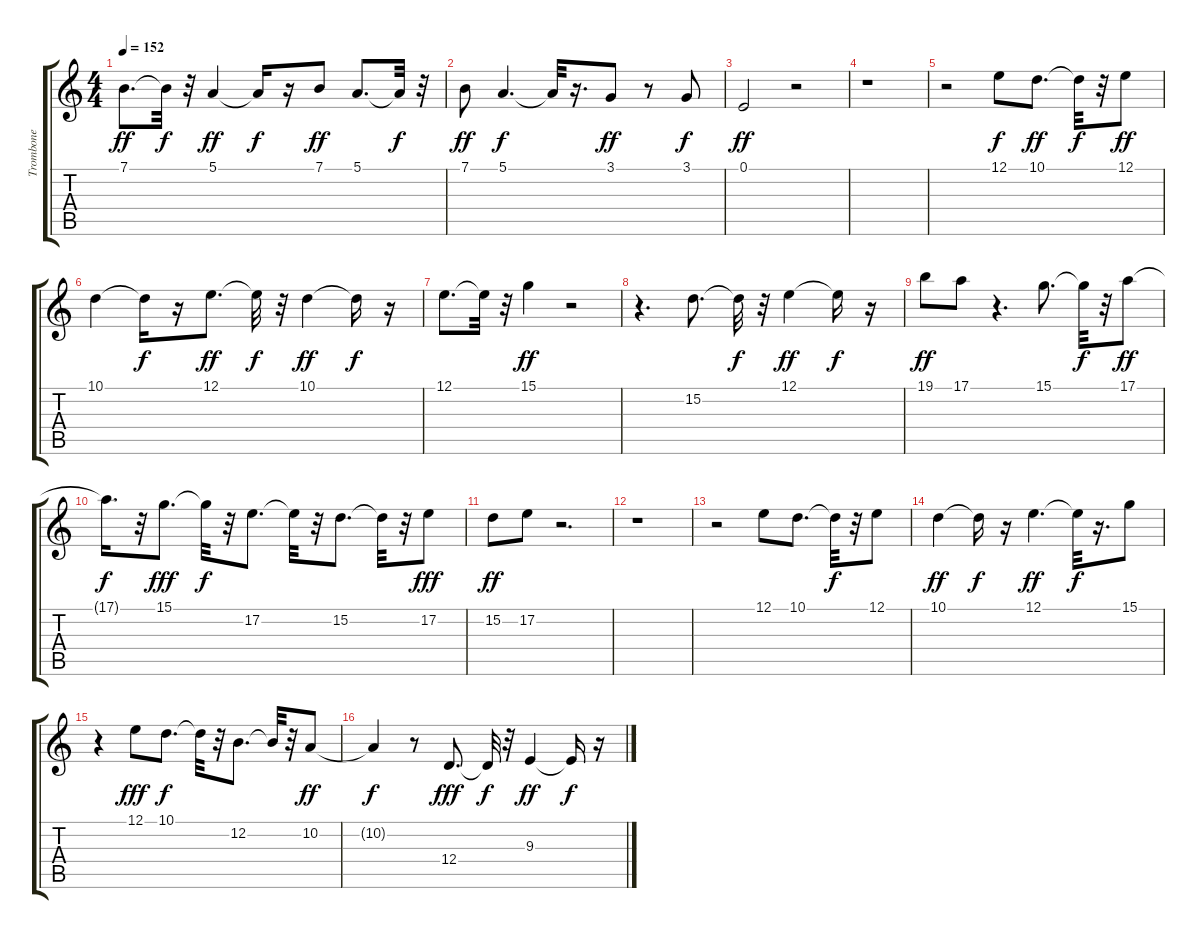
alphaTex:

\track ("Trombone" "Trombone") {instrument trombone}
\staff {score tabs}
\tuning (E4 B3 G3 D3 A2 E2) {hide}
\ts (4 4)
\tempo 152
\clef g2
\ks c
7.1.8{d dy ff} 7.1{t}.32{dy f} r.32 5.1.4{dy ff} 5.1{t}.16{dy f} r.16 7.1.8{dy ff} 5.1.8{d} 5.1{t}.32{dy f} r.32 |
7.1.8{dy ff} 5.1.4{d dy f} 5.1{t}.32 r.16{d} 3.1.8{dy ff} r.8 3.1.8{dy f} |
0.1.2{dy ff} r.2 |
r.1 |
r.2 12.1.8{dy f} 10.1.8{d dy ff} 10.1{t}.32{dy f} r.32 12.1.8{dy ff} |
10.1.4 10.1{t}.16{dy f} r.16 12.1.8{d dy ff} 12.1{t}.32{dy f} r.32 10.1.4{dy ff} 10.1{t}.16{dy f} r.16 |
12.1.8{d} 12.1{t}.32 r.32 15.1.4{dy ff} r.2 |
r.4{d} 15.2.8{d} 15.2{t}.32{dy f} r.32 12.1.4{dy ff} 12.1{t}.16{dy f} r.16 |
19.1.8{dy ff} 17.1.8 r.4{d} 15.1.8{d} 15.1{t}.32{dy f} r.32 17.1.8{dy ff} |
17.1{t}.16{d dy f} r.32 15.1.8{d dy fff} 15.1{t}.32{dy f} r.32 17.2.8{d} 17.2{t}.32 r.32 15.2.8{d} 15.2{t}.32 r.32 17.2.8{dy fff} |
15.2.8{dy ff} 17.2.8 r.2{d} |
r.1 |
r.2 12.1.8 10.1.8{d} 10.1{t}.32{dy f} r.32 12.1.8 |
10.1.4{dy ff} 10.1{t}.16{dy f} r.16 12.1.4{d dy ff} 12.1{t}.32{dy f} r.16{d} 15.1.8 |
r.4 12.1.8{dy fff} 10.1.8{d dy f} 10.1{t}.32 r.32 12.2.8{d} 12.2{t}.32 r.32 10.2.8{dy ff} |
10.2{t}.4{dy f} r.8 12.4.8{d dy fff} 12.4{t}.32{dy f} r.32 9.3.4{dy ff} 9.3{t}.16{dy f} r.16
